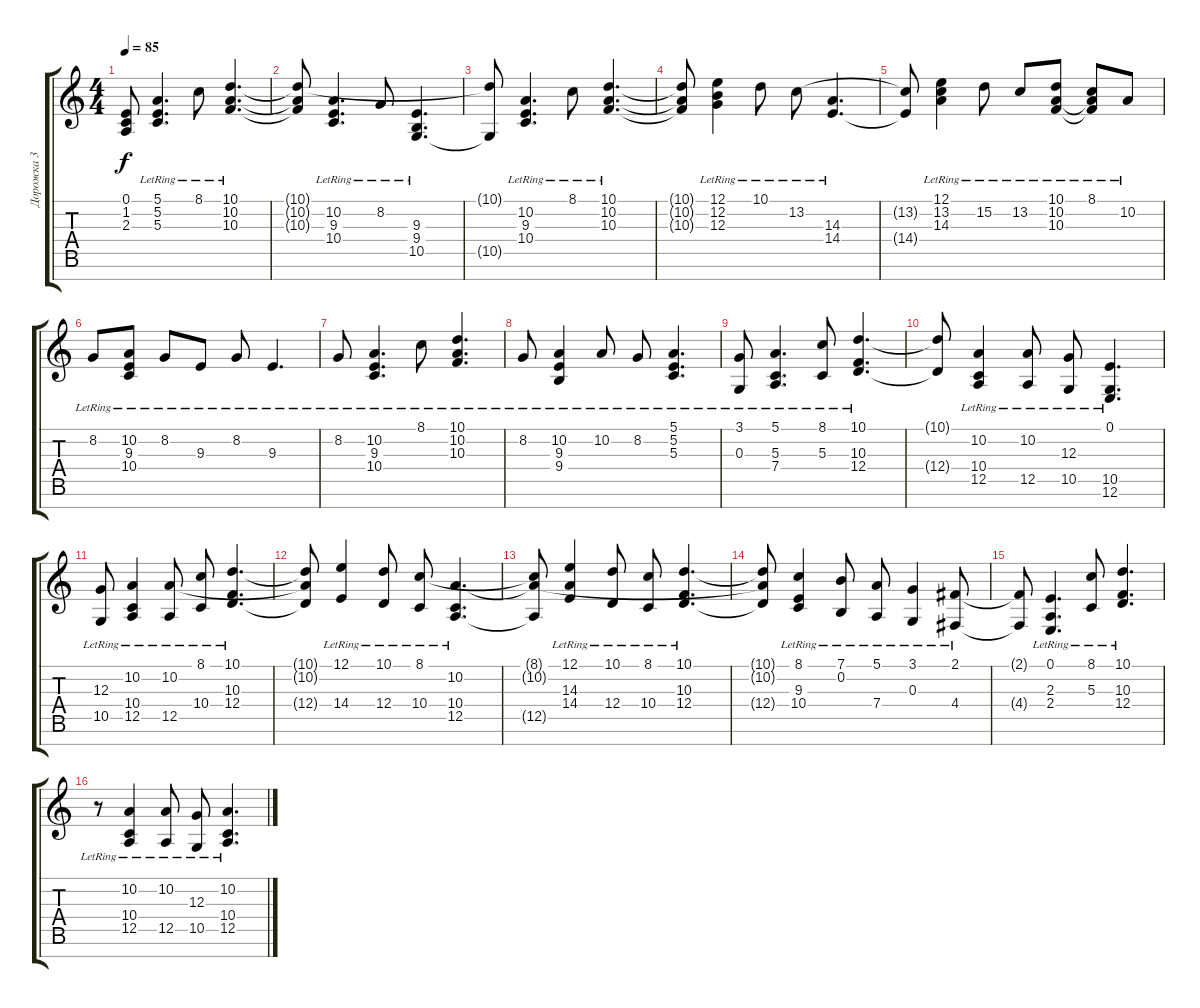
\track ("Дорожка 3" "Дорожка 3") {instrument brightacousticpiano}
\staff {score tabs}
\tuning (E4 B3 G3 D3 A2 E2 B1) {hide}
\ts (4 4)
\tempo 85
\clef g2
\ks c
(0.1{t} 1.2{t} 2.3{t}).8{dy f} (5.1{lr} 5.2{lr} 5.3{lr}).4{d} 8.1{lr}.8 (10.1{lr} 10.2{lr} 10.3{lr}).4{d} |
(10.1{t} 10.2{t} 10.3{t}).8 (10.2{lr} 9.3{lr} 10.4{lr}).4{d} 8.2{lr}.8 (9.3{lr} 9.4{lr} 10.5{lr}).4{d} |
(10.1{t} 10.5{t}).8 (10.2{lr} 9.3{lr} 10.4{lr}).4{d} 8.1{lr}.8 (10.1{lr} 10.2{lr} 10.3{lr}).4{d} |
(10.1{t} 10.2{t} 10.3{t}).8 (12.1{lr} 12.2{lr} 12.3{lr}).4 10.1{lr}.8 13.2{lr}.8 (14.3{lr} 14.4{lr}).4{d} |
(13.2{t} 14.4{t}).8 (12.1{lr} 13.2{lr} 14.3{lr}).4 15.2{lr}.8 13.2{lr}.8 (10.1{lr} 10.2{lr} 10.3{lr}).8 (8.1{lr} 10.2{t} 10.3{t}).8 10.2{lr}.8 |
8.2{lr}.8 (10.2{lr} 9.3{lr} 10.4{lr}).8 8.2{lr}.8 9.3{lr}.8 8.2{lr}.8 9.3{lr}.4{d} |
8.2{lr}.8 (10.2{lr} 9.3{lr} 10.4{lr}).4{d} 8.1{lr}.8 (10.1{lr} 10.2{lr} 10.3{lr}).4{d} |
8.2{lr}.8 (10.2{lr} 9.3{lr} 9.4{lr}).4 10.2{lr}.8 8.2{lr}.8 (5.1{lr} 5.2{lr} 5.3{lr}).4{d} |
(3.1{lr} 0.3{lr}).8 (5.1{lr} 5.3{lr} 7.4{lr}).4{d} (8.1{lr} 5.3{lr}).8 (10.1{lr} 10.3{lr} 12.4{lr}).4{d} |
(10.1{t} 12.4{t}).8 (10.2{lr} 10.4{lr} 12.5{lr}).4 (10.2{lr} 12.5{lr}).8 (12.3{lr} 10.5{lr}).8 (0.1{lr} 10.5{lr} 12.6{lr}).4{d} |
(12.3{lr} 10.5{lr}).8 (10.2{lr} 10.4{lr} 12.5{lr}).4 (10.2{lr} 12.5{lr}).8 (8.1{lr} 10.4{lr}).8 (10.1{lr} 10.3{lr} 12.4{lr}).4{d} |
(10.1{t} 10.2{t} 12.4{t}).8 (12.1{lr} 14.4{lr}).4 (10.1{lr} 12.4{lr}).8 (8.1{lr} 10.4{lr}).8 (10.2{lr} 10.4{lr} 12.5{lr}).4{d} |
(8.1{t} 10.2{t} 12.5{t}).8 (12.1{lr} 14.3{lr} 14.4{lr}).4 (10.1{lr} 12.4{lr}).8 (8.1{lr} 10.4{lr}).8 (10.1{lr} 10.3{lr} 12.4{lr}).4{d} |
(10.1{t} 10.2{t} 12.4{t}).8 (8.1{lr} 9.3{lr} 10.4{lr}).4 (7.1{lr} 0.2{lr}).8 (5.1{lr} 7.4{lr}).8 (3.1{lr} 0.3{lr}).4 (2.1{lr} 4.4{lr}).8 |
(2.1{t} 4.4{t}).8 (0.1{lr} 2.3{lr} 2.4{lr}).4{d} (8.1{lr} 5.3{lr}).8 (10.1{lr} 10.3{lr} 12.4{lr}).4{d} |
r.8 (10.2{lr} 10.4{lr} 12.5{lr}).4 (10.2{lr} 12.5{lr}).8 (12.3{lr} 10.5{lr}).8 (10.2{lr} 10.4{lr} 12.5{lr}).4{d}
